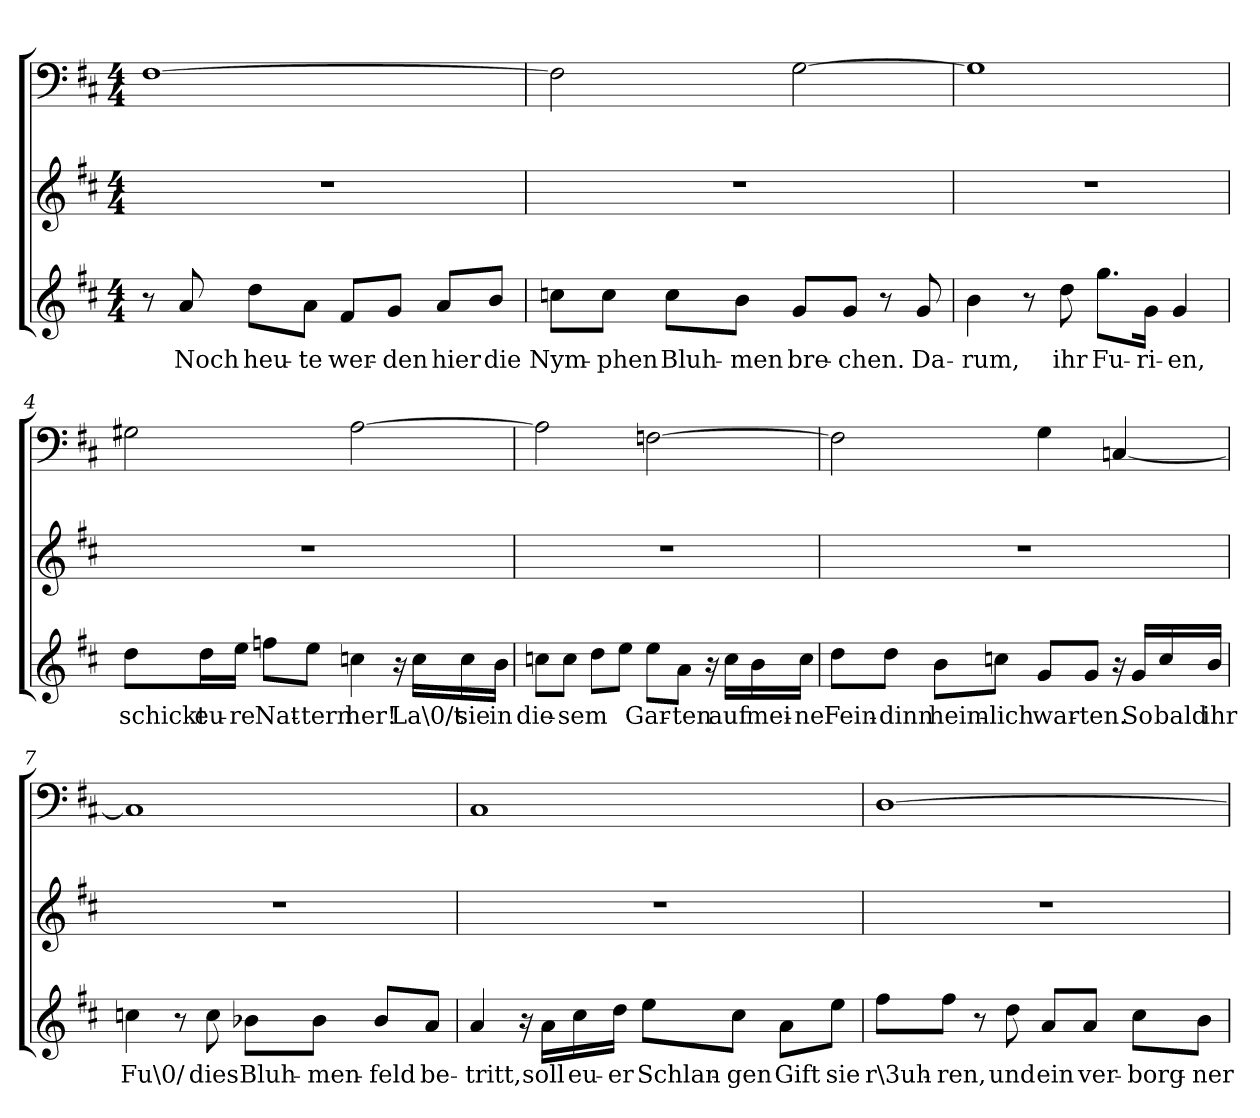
**kern	**text	**kern	**kern
*part3	*part3	*part2	*part1
*staff3	*staff3	*staff2	*staff1
*clefG2	*	*clefG2	*clefF4
*k[f#c#]	*	*k[f#c#]	*k[f#c#]
*D:	*	*D:	*D:
*M4/4	*	*M4/4	*M4/4
=1	=1	=1	=1
8r	.	1r	[1F#\
8a/	Noch	.	.
8dd\L	heu-	.	.
8a\J	-te	.	.
8f#/L	wer-	.	.
8g/J	-den	.	.
8a/L	hier	.	.
8b/J	die	.	.
=2	=2	=2	=2
8ccn\L	Nym-	1r	2F#\]
8cc\J	-phen	.	.
8cc\L	Bluh-	.	.
8b\J	-men	.	.
8g/L	bre-	.	[2G\
8g/J	-chen.	.	.
8r	.	.	.
8g/	Da-	.	.
=3	=3	=3	=3
4b\	-rum,	1r	1G\]
8r	.	.	.
8dd\	ihr	.	.
8.gg\L	Fu-	.	.
16g\Jk	-ri-	.	.
4g/	-en,	.	.
=4	=4	=4	=4
8dd\L	schickt	1r	2G#X\
16dd\L	eu-	.	.
16ee\JJ	-re	.	.
8ffn\L	Nat-	.	.
8ee\J	-tern	.	.
4ccn\	her!	.	[2A\
16r	.	.	.
16cc\LL	La\0/t	.	.
16cc\	sie	.	.
16b\JJ	in	.	.
=5	=5	=5	=5
8ccn\L	die-	1r	2A\]
8cc\J	-sem	.	.
8dd\L	.	.	.
8ee\J	.	.	.
8ee\L	Gar-	.	[2Fn\
8a\J	-ten	.	.
16r	.	.	.
16cc\LL	auf	.	.
16b\	mei-	.	.
16cc\JJ	-ne	.	.
=6	=6	=6	=6
8dd\L	Fein-	1r	2F\]
8dd\J	-dinn	.	.
8b\L	heim-	.	.
8ccn\J	-lich	.	.
8g/L	war-	.	4G\
8g/J	-ten.	.	.
16r	.	.	[4Cn/
16g/LL	So	.	.
16cc/	bald	.	.
16b/JJ	ihr	.	.
=7	=7	=7	=7
4ccn\	Fu\0/	1r	1C/]
8r	.	.	.
8cc\	dies	.	.
8b-X\L	Bluh-	.	.
8b-\J	-men-	.	.
8b-/L	-feld	.	.
8a/J	be-	.	.
=8	=8	=8	=8
4a/	-tritt,	1r	1C#/
16r	.	.	.
16a\LL	soll	.	.
16cc#\	eu-	.	.
16dd\JJ	-er	.	.
8ee\L	Schlan-	.	.
8cc#\J	-gen	.	.
8a\L	Gift	.	.
8ee\J	sie	.	.
=9	=9	=9	=9
8ff#\L	r\3uh-	1r	[1D\
8ff#\J	-ren,	.	.
8r	.	.	.
8dd\	und	.	.
8a/L	ein	.	.
8a/J	ver-	.	.
8cc#\L	-borg-	.	.
8b\J	-ner	.	.
=	=	=	=
*-	*-	*-	*-
